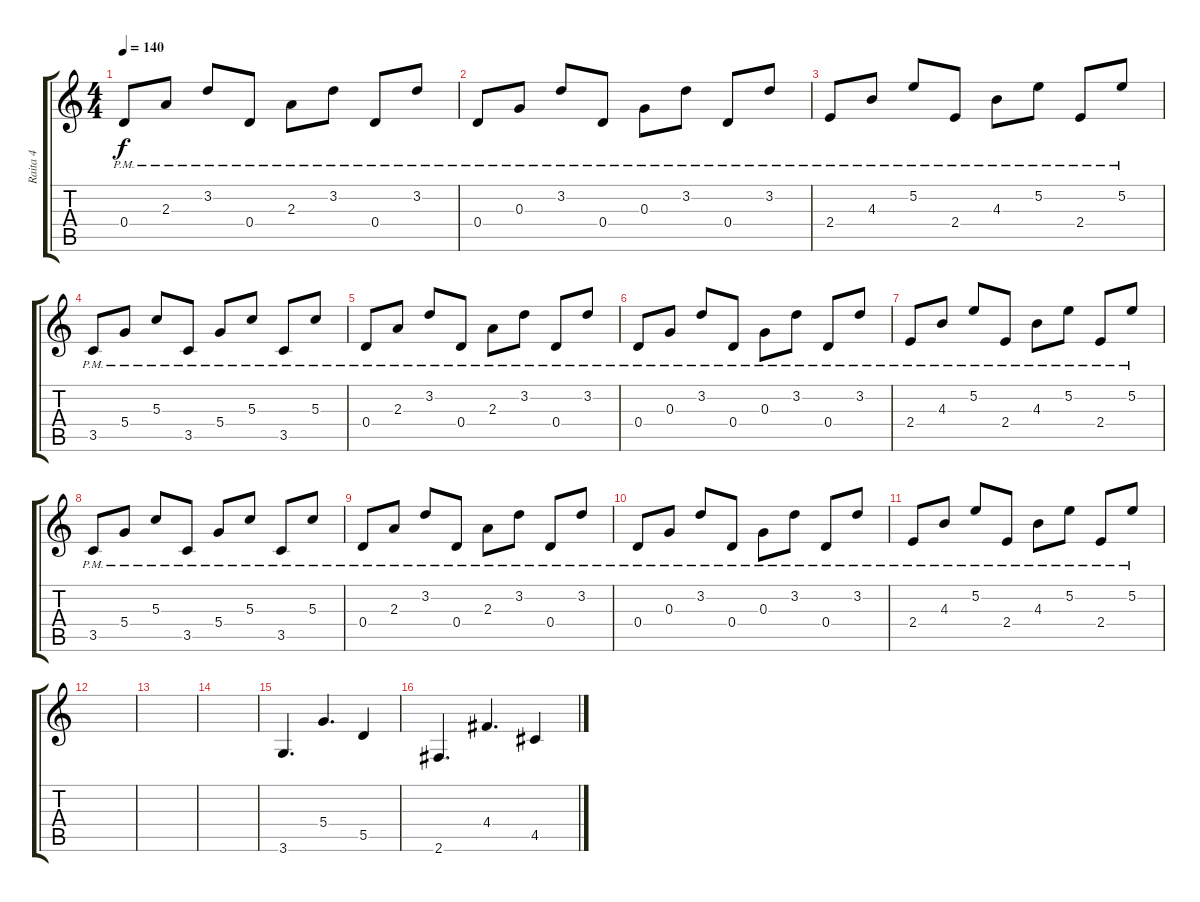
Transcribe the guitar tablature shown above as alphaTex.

\track ("Raita 4" "Raita 4") {instrument overdrivenguitar}
\staff {score tabs}
\tuning (E4 B3 G3 D3 A2 E2) {hide}
\ts (4 4)
\tempo 140
\clef g2
\ks c
0.4{pm}.8{dy f} 2.3{pm}.8 3.2{pm}.8 0.4{pm}.8 2.3{pm}.8 3.2{pm}.8 0.4{pm}.8 3.2{pm}.8 |
0.4{pm}.8 0.3{pm}.8 3.2{pm}.8 0.4{pm}.8 0.3{pm}.8 3.2{pm}.8 0.4{pm}.8 3.2{pm}.8 |
2.4{pm}.8 4.3{pm}.8 5.2{pm}.8 2.4{pm}.8 4.3{pm}.8 5.2{pm}.8 2.4{pm}.8 5.2{pm}.8 |
3.5{pm}.8 5.4{pm}.8 5.3{pm}.8 3.5{pm}.8 5.4{pm}.8 5.3{pm}.8 3.5{pm}.8 5.3{pm}.8 |
0.4{pm}.8 2.3{pm}.8 3.2{pm}.8 0.4{pm}.8 2.3{pm}.8 3.2{pm}.8 0.4{pm}.8 3.2{pm}.8 |
0.4{pm}.8 0.3{pm}.8 3.2{pm}.8 0.4{pm}.8 0.3{pm}.8 3.2{pm}.8 0.4{pm}.8 3.2{pm}.8 |
2.4{pm}.8 4.3{pm}.8 5.2{pm}.8 2.4{pm}.8 4.3{pm}.8 5.2{pm}.8 2.4{pm}.8 5.2{pm}.8 |
3.5{pm}.8 5.4{pm}.8 5.3{pm}.8 3.5{pm}.8 5.4{pm}.8 5.3{pm}.8 3.5{pm}.8 5.3{pm}.8 |
0.4{pm}.8 2.3{pm}.8 3.2{pm}.8 0.4{pm}.8 2.3{pm}.8 3.2{pm}.8 0.4{pm}.8 3.2{pm}.8 |
0.4{pm}.8 0.3{pm}.8 3.2{pm}.8 0.4{pm}.8 0.3{pm}.8 3.2{pm}.8 0.4{pm}.8 3.2{pm}.8 |
2.4{pm}.8 4.3{pm}.8 5.2{pm}.8 2.4{pm}.8 4.3{pm}.8 5.2{pm}.8 2.4{pm}.8 5.2{pm}.8 |
|
|
|
3.6.4{d} 5.4.4{d} 5.5.4 |
2.6.4{d} 4.4.4{d} 4.5.4
